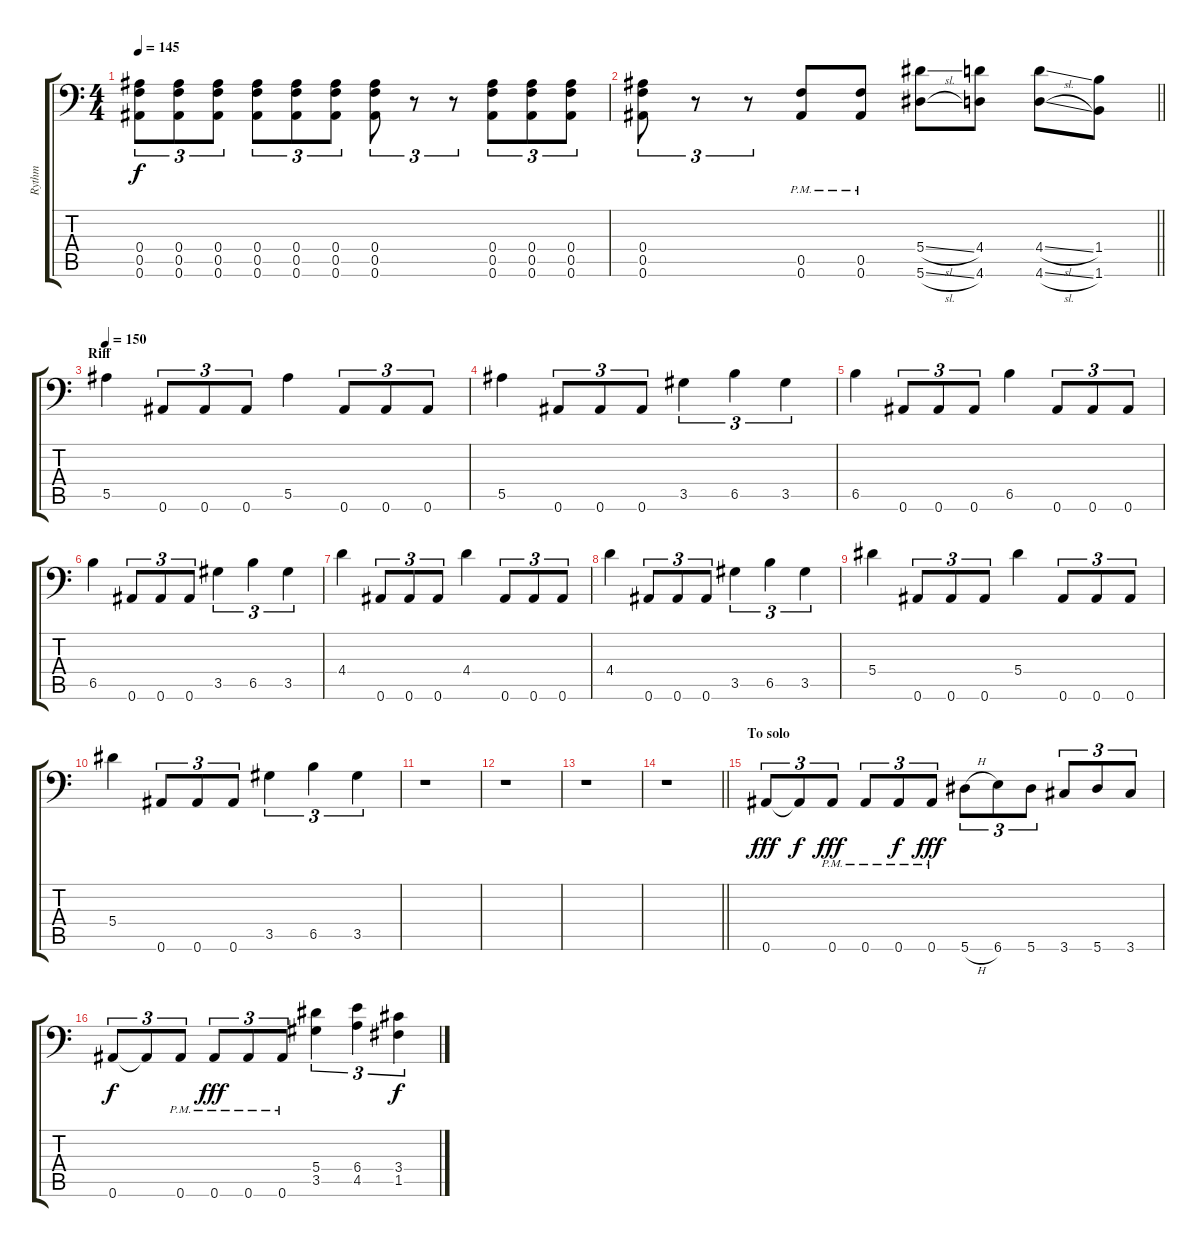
\track ("Rythm" "Rythm") {instrument distortionguitar}
\staff {score tabs}
\tuning (C4 G3 Eb3 Bb2 F2 Bb1) {hide}
\ts (4 4)
\tempo 145
\clef f4
\ks c
(0.4 0.5 0.6).8{tu (3 2) dy f} (0.4 0.5 0.6).8{tu (3 2)} (0.4 0.5 0.6).8{tu (3 2)} (0.4 0.5 0.6).8{tu (3 2)} (0.4 0.5 0.6).8{tu (3 2)} (0.4 0.5 0.6).8{tu (3 2)} (0.4 0.5 0.6).8{tu (3 2)} r.8{tu (3 2)} r.8{tu (3 2)} (0.4 0.5 0.6).8{tu (3 2)} (0.4 0.5 0.6).8{tu (3 2)} (0.4 0.5 0.6).8{tu (3 2)} |
\barLineRight lightlight
(0.4 0.5 0.6).8{tu (3 2)} r.8{tu (3 2)} r.8{tu (3 2)} (0.5{pm} 0.6{pm}).8 (0.5{pm} 0.6{pm}).8 (5.4{sl} 5.6{sl}).8 (4.4 4.6).8 (4.4{sl} 4.6{sl}).8 (1.4 1.6).8 |
\section ("" "Riff")
\tempo 150
5.5.4 0.6.8{tu (3 2)} 0.6.8{tu (3 2)} 0.6.8{tu (3 2)} 5.5.4 0.6.8{tu (3 2)} 0.6.8{tu (3 2)} 0.6.8{tu (3 2)} |
5.5.4 0.6.8{tu (3 2)} 0.6.8{tu (3 2)} 0.6.8{tu (3 2)} 3.5.4{tu (3 2)} 6.5.4{tu (3 2)} 3.5.4{tu (3 2)} |
6.5.4 0.6.8{tu (3 2)} 0.6.8{tu (3 2)} 0.6.8{tu (3 2)} 6.5.4 0.6.8{tu (3 2)} 0.6.8{tu (3 2)} 0.6.8{tu (3 2)} |
6.5.4 0.6.8{tu (3 2)} 0.6.8{tu (3 2)} 0.6.8{tu (3 2)} 3.5.4{tu (3 2)} 6.5.4{tu (3 2)} 3.5.4{tu (3 2)} |
4.4.4 0.6.8{tu (3 2)} 0.6.8{tu (3 2)} 0.6.8{tu (3 2)} 4.4.4 0.6.8{tu (3 2)} 0.6.8{tu (3 2)} 0.6.8{tu (3 2)} |
4.4.4 0.6.8{tu (3 2)} 0.6.8{tu (3 2)} 0.6.8{tu (3 2)} 3.5.4{tu (3 2)} 6.5.4{tu (3 2)} 3.5.4{tu (3 2)} |
5.4.4 0.6.8{tu (3 2)} 0.6.8{tu (3 2)} 0.6.8{tu (3 2)} 5.4.4 0.6.8{tu (3 2)} 0.6.8{tu (3 2)} 0.6.8{tu (3 2)} |
5.4.4 0.6.8{tu (3 2)} 0.6.8{tu (3 2)} 0.6.8{tu (3 2)} 3.5.4{tu (3 2)} 6.5.4{tu (3 2)} 3.5.4{tu (3 2)} |
r.1 |
r.1 |
r.1 |
\barLineRight lightlight
r.1 |
\section ("" "To solo")
0.6.8{tu (3 2) dy fff} 0.6{t}.8{tu (3 2) dy f} 0.6{pm}.8{tu (3 2) dy fff} 0.6{pm}.8{tu (3 2)} 0.6{pm}.8{tu (3 2) dy f} 0.6{pm}.8{tu (3 2) dy fff} 5.6{h}.8{tu (3 2)} 6.6.8{tu (3 2)} 5.6.8{tu (3 2)} 3.6.8{tu (3 2)} 5.6.8{tu (3 2)} 3.6.8{tu (3 2)} |
0.6.8{tu (3 2) dy f} 0.6{t}.8{tu (3 2)} 0.6{pm}.8{tu (3 2)} 0.6{pm}.8{tu (3 2) dy fff} 0.6{pm}.8{tu (3 2)} 0.6{pm}.8{tu (3 2)} (5.4 3.5).4{tu (3 2)} (6.4 4.5).4{tu (3 2)} (3.4 1.5).4{tu (3 2) dy f}
